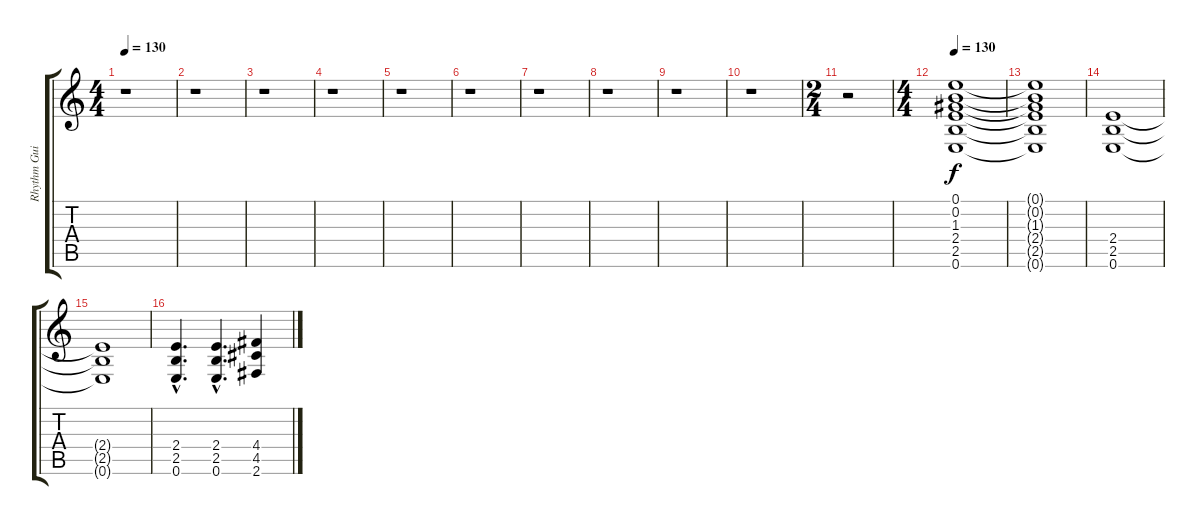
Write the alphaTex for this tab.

\track ("Rhythm Guitar 1" "Rhythm Gui") {instrument distortionguitar}
\staff {score tabs}
\tuning (E4 B3 G3 D3 A2 E2) {hide}
\ts (4 4)
\tempo 130
\clef g2
\ks c
r.1{dy f} |
r.1 |
r.1 |
r.1 |
r.1 |
r.1 |
r.1 |
r.1 |
r.1 |
r.1 |
\ts (2 4)
r.2 |
\ts (4 4)
\tempo 130
(0.1 0.2 1.3 2.4 2.5 0.6).1{volume 14} |
(0.1{t} 0.2{t} 1.3{t} 2.4{t} 2.5{t} 0.6{t}).1 |
(2.4 2.5 0.6).1 |
(2.4{t} 2.5{t} 0.6{t}).1 |
(2.4{hac} 2.5{hac} 0.6{hac}).4{d} (2.4{hac} 2.5{hac} 0.6{hac}).4{d} (4.4 4.5 2.6).4
